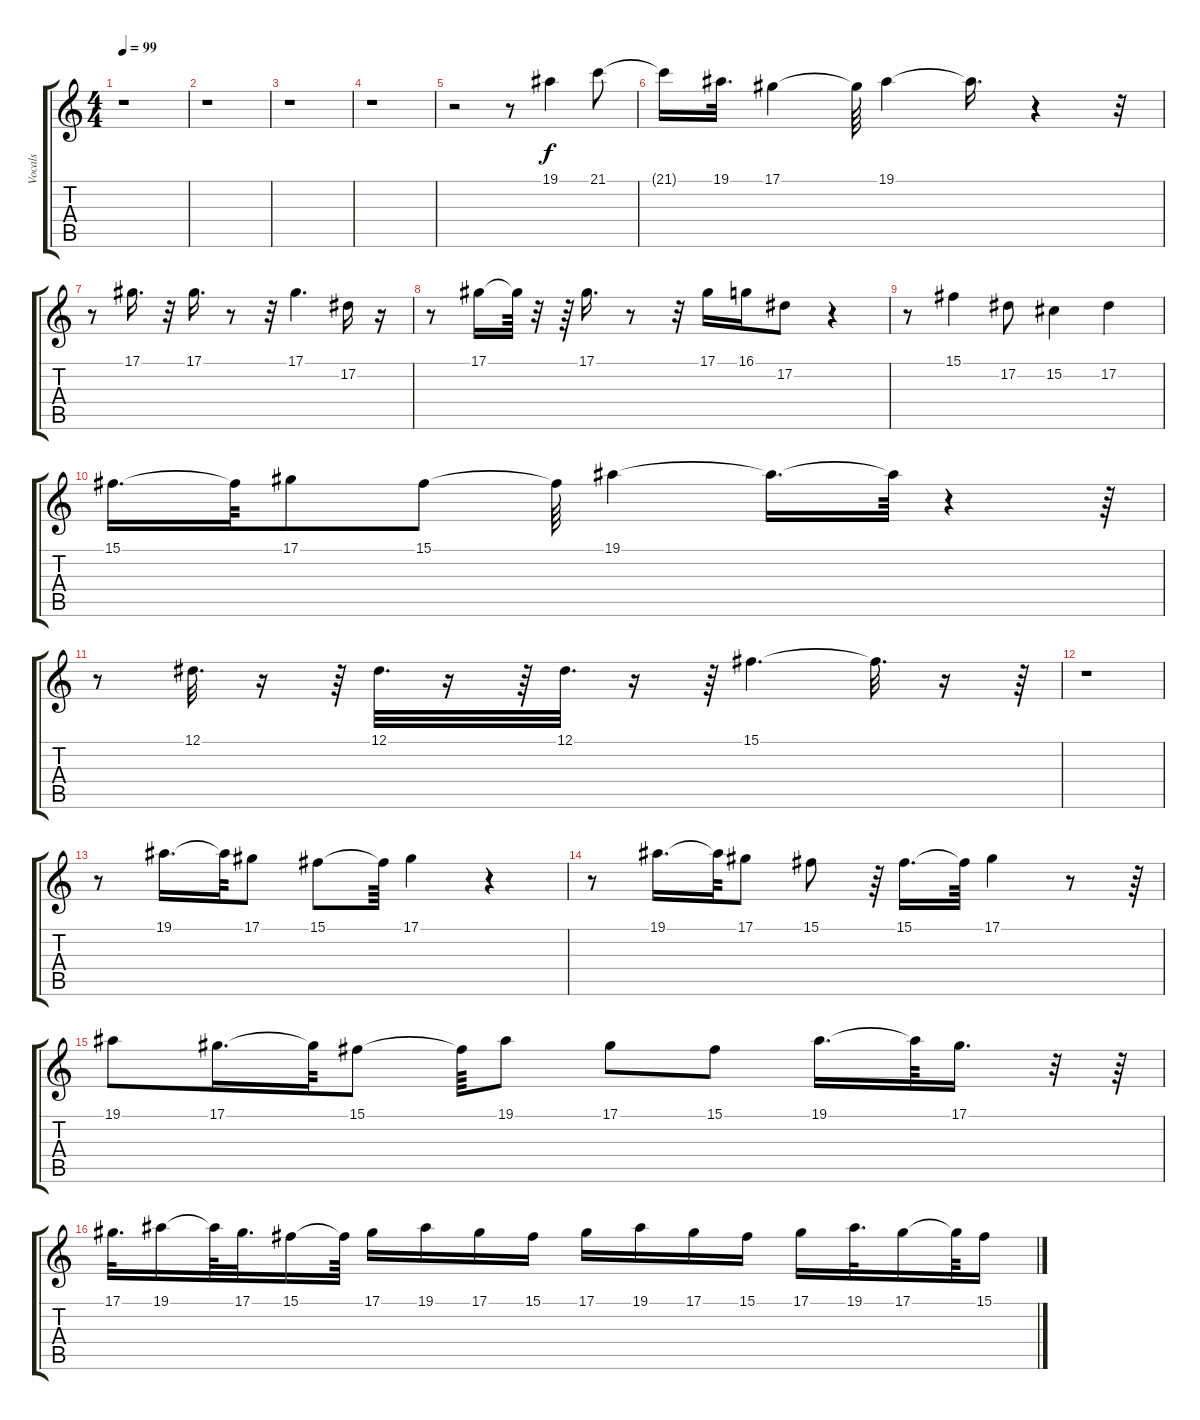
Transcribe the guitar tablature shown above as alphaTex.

\track ("Vocals" "Vocals") {instrument fx5brightness}
\staff {score tabs}
\tuning (Eb4 Bb3 Gb3 Db3 Ab2 Eb2) {hide}
\ts (4 4)
\tempo 99
\clef g2
\ks c
r.1{dy f} |
r.1 |
r.1 |
r.1 |
r.2 r.8 19.1.4 21.1.8 |
21.1{t}.16 19.1.32{d} 17.1.4 17.1{t}.64 19.1.4 19.1{t}.16{d} r.4 r.32 |
r.8 17.1.16{d} r.32 17.1.16{d} r.8 r.32 17.1.4{d} 17.2.16 r.16 |
r.8 17.1.16 17.1{t}.64 r.32 r.64 17.1.16{d} r.8 r.32 17.1.16 16.1.16 17.2.8 r.4 |
r.8 15.1.4 17.2.8 15.2.4 17.2.4 |
15.1.16{d} 15.1{t}.64 17.1.8 15.1.8 15.1{t}.64 19.1.4 19.1{t}.16{d} 19.1{t}.64 r.4 r.64 |
r.8 12.1.32{d} r.16 r.64 12.1.32{d} r.16 r.64 12.1.32{d} r.16 r.64 15.1.4{d} 15.1{t}.32{d} r.16 r.64 |
r.1 |
r.8 19.1.16{d} 19.1{t}.64 17.1.8 15.1.8 15.1{t}.64 17.1.4 r.4 |
r.8 19.1.16{d} 19.1{t}.64 17.1.8 15.1.8 r.64 15.1.16{d} 15.1{t}.64 17.1.4 r.8 r.64 |
19.1.8 17.1.16{d} 17.1{t}.64 15.1.8 15.1{t}.64 19.1.8 17.1.8 15.1.8 19.1.16{d} 19.1{t}.64 17.1.16{d} r.32 r.64 |
17.1.32{d} 19.1.16 19.1{t}.64 17.1.32{d} 15.1.16 15.1{t}.64 17.1.16 19.1.16 17.1.16 15.1.16 17.1.16 19.1.16 17.1.16 15.1.16 17.1.16 19.1.32{d} 17.1.16 17.1{t}.64 15.1.16
